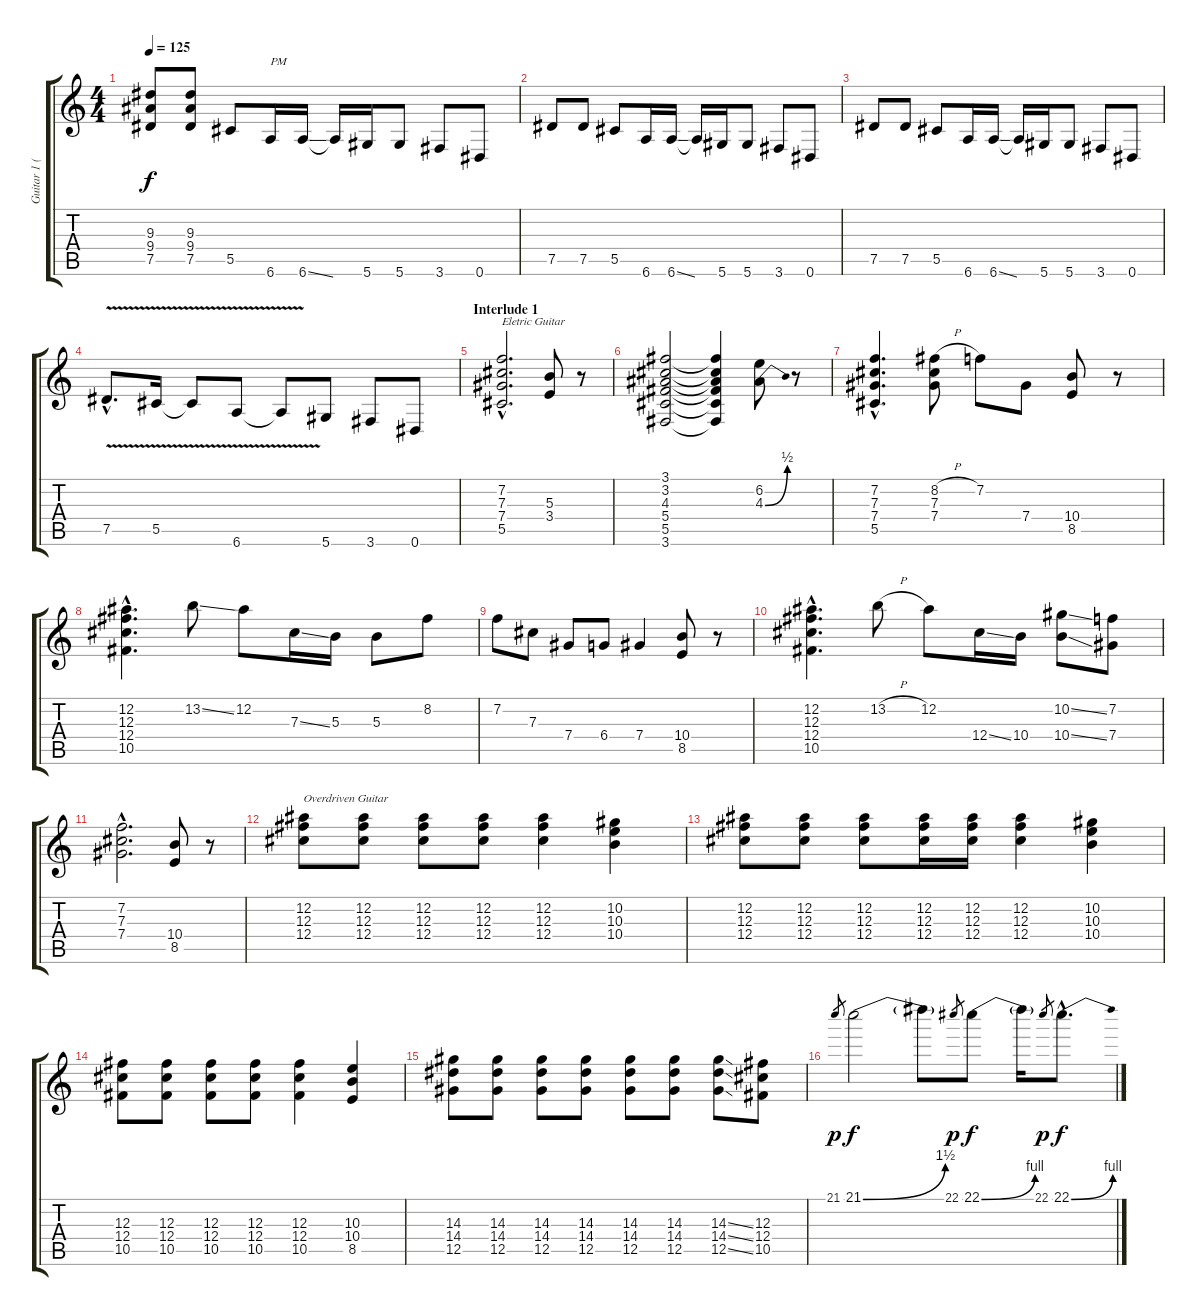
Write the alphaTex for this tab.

\track ("Guitar 1 (Slash)" "Guitar 1 (") {instrument overdrivenguitar}
\staff {score tabs}
\tuning (Eb4 Bb3 Gb3 Db3 Ab2 Eb2) {hide}
\ts (4 4)
\tempo 125
\clef g2
\ks c
(9.3 9.4 7.5).8{dy f} (9.3 9.4 7.5).8 5.5.8 6.6.16{txt "PM"} 6.6{ss}.16 6.6{t}.16 5.6.16 5.6.8 3.6.8 0.6.8 |
7.5.8 7.5.8 5.5.8 6.6.16 6.6{ss}.16 6.6{t}.16 5.6.16 5.6.8 3.6.8 0.6.8 |
7.5.8 7.5.8 5.5.8 6.6.16 6.6{ss}.16 6.6{t}.16 5.6.16 5.6.8 3.6.8 0.6.8 |
7.5{v hac}.8{d} 5.5{v}.16 5.5{t}.8 6.6{v}.8 6.6{t}.8 5.6.8 3.6.8 0.6.8 |
\section ("" "Interlude 1")
(7.2{hac} 7.3{hac} 7.4{hac} 5.5{hac}).2{d txt "Eletric Guitar" instrument electricguitarclean} (5.3 3.4).8 r.8 |
(3.1 3.2 4.3 5.4 5.5 3.6).2 (3.1{t} 3.2{t} 4.3{t} 5.4{t} 5.5{t} 3.6{t}).4 (6.2 4.3{be (bend 0 0 60 2)}).8 r.8 |
(7.2{hac} 7.3{hac} 7.4{hac} 5.5{hac}).4{d} (8.2{h} 7.3 7.4).8 7.2.8 7.4.8 (10.4 8.5).8 r.8 |
(12.2{hac} 12.3{hac} 12.4{hac} 10.5{hac}).4{d} 13.2{ss}.8 12.2.8 7.3{ss}.16 5.3.16 5.3.8 8.2.8 |
7.2.8 7.3.8 7.4.8 6.4.8 7.4.4 (10.4 8.5).8 r.8 |
(12.2{hac} 12.3{hac} 12.4{hac} 10.5{hac}).4{d} 13.2{h}.8 12.2.8 12.4{ss}.16 10.4.16 (10.2{ss} 10.4{ss}).8 (7.2 7.4).8 |
(7.2{hac} 7.3{hac} 7.4{hac}).2{d} (10.4 8.5).8 r.8 |
(12.2 12.3 12.4).8{txt "Overdriven Guitar" instrument overdrivenguitar} (12.2 12.3 12.4).8 (12.2 12.3 12.4).8 (12.2 12.3 12.4).8 (12.2 12.3 12.4).4 (10.2 10.3 10.4).4 |
(12.2 12.3 12.4).8 (12.2 12.3 12.4).8 (12.2 12.3 12.4).8 (12.2 12.3 12.4).16 (12.2 12.3 12.4).16 (12.2 12.3 12.4).4 (10.2 10.3 10.4).4 |
(12.3 12.4 10.5).8 (12.3 12.4 10.5).8 (12.3 12.4 10.5).8 (12.3 12.4 10.5).8 (12.3 12.4 10.5).4 (10.3 10.4 8.5).4 |
(14.3 14.4 12.5).8 (14.3 14.4 12.5).8 (14.3 14.4 12.5).8 (14.3 14.4 12.5).8 (14.3 14.4 12.5).8 (14.3 14.4 12.5).8 (14.3{ss} 14.4{ss} 12.5{ss}).8 (12.3 12.4 10.5).8 |
21.1.8{gr dy p} 21.1{be (bend 0 0 60 6)}.2{dy f} 21.1{t}.8 22.1.8{gr dy p} 22.1{be (bend 0 0 60 4)}.8{dy f} 22.1{t}.16 22.1.8{gr dy p} 22.1{be (bend 0 0 60 4) hac}.8{d dy f}
